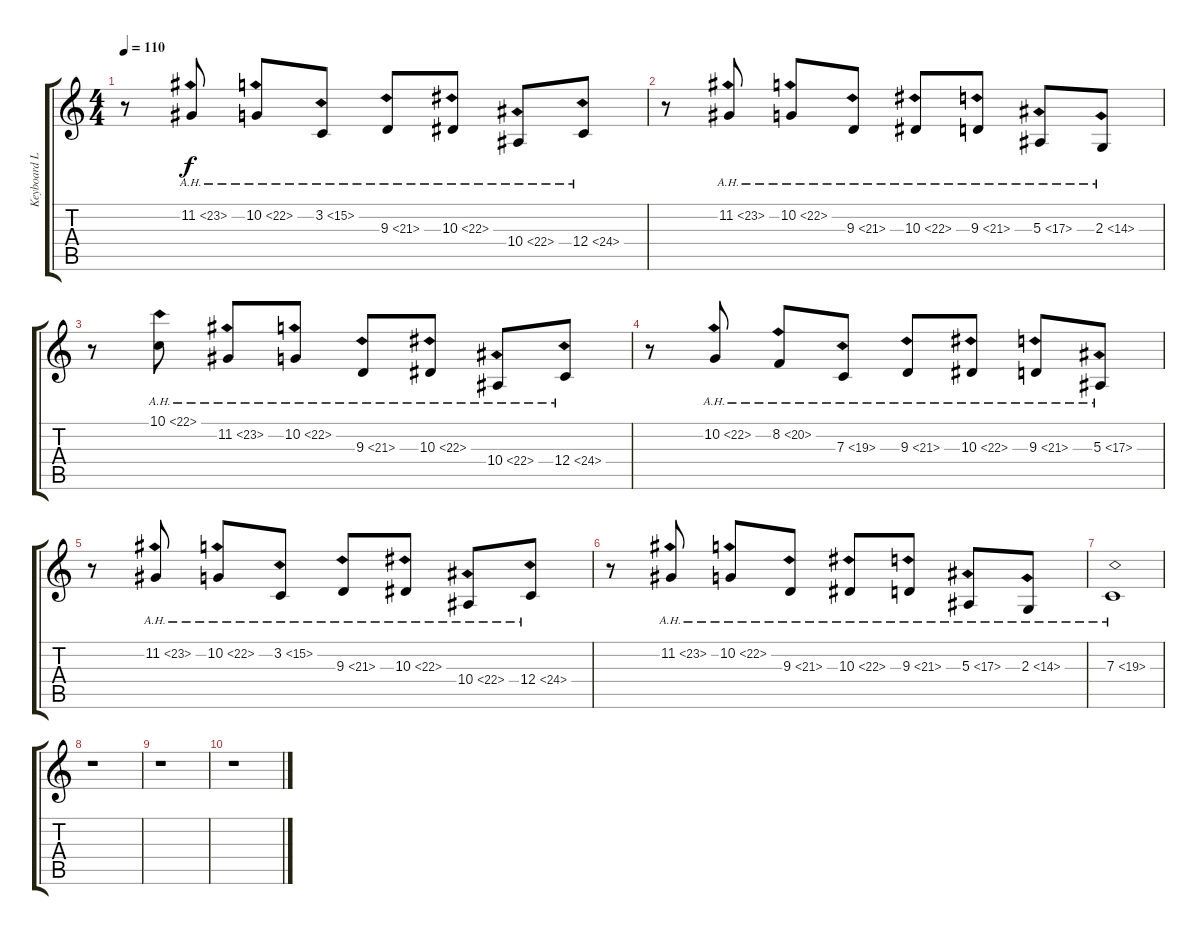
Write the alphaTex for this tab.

\track ("Keyboard Layer" "Keyboard L") {instrument pad1newage}
\staff {score tabs}
\tuning (D4 A3 F3 C3 G2 C2) {hide}
\ts (4 4)
\tempo 110
\clef g2
\ks c
r.8{dy f} 11.2{ah 12}.8 10.2{ah 12}.8 3.2{ah 12}.8 9.3{ah 12}.8 10.3{ah 12}.8 10.4{ah 12}.8 12.4{ah 12}.8 |
r.8 11.2{ah 12}.8 10.2{ah 12}.8 9.3{ah 12}.8 10.3{ah 12}.8 9.3{ah 12}.8 5.3{ah 12}.8 2.3{ah 12}.8 |
r.8 10.1{ah 12}.8 11.2{ah 12}.8 10.2{ah 12}.8 9.3{ah 12}.8 10.3{ah 12}.8 10.4{ah 12}.8 12.4{ah 12}.8 |
r.8 10.2{ah 12}.8 8.2{ah 12}.8 7.3{ah 12}.8 9.3{ah 12}.8 10.3{ah 12}.8 9.3{ah 12}.8 5.3{ah 12}.8 |
r.8 11.2{ah 12}.8 10.2{ah 12}.8 3.2{ah 12}.8 9.3{ah 12}.8 10.3{ah 12}.8 10.4{ah 12}.8 12.4{ah 12}.8 |
r.8 11.2{ah 12}.8 10.2{ah 12}.8 9.3{ah 12}.8 10.3{ah 12}.8 9.3{ah 12}.8 5.3{ah 12}.8 2.3{ah 12}.8 |
7.3{ah 12}.1 |
r.1 |
r.1 |
r.1
